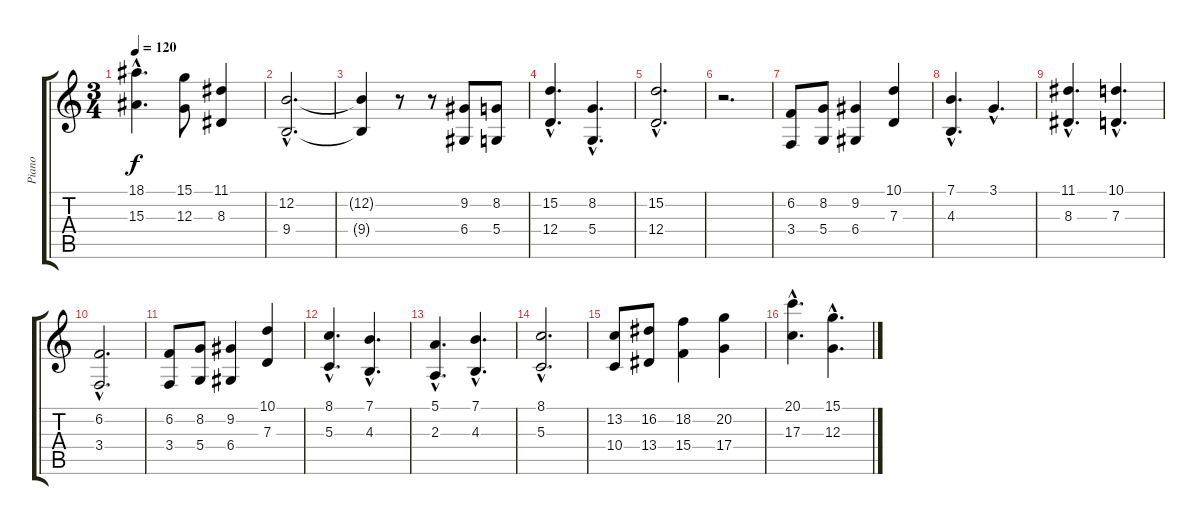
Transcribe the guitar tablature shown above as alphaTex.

\track ("Piano" "Piano") {instrument acousticgrandpiano}
\staff {score tabs}
\tuning (E4 B3 G3 D3 A2 E2) {hide}
\ts (3 4)
\tempo 120
\clef g2
\ks c
(18.1{hac} 15.3{hac}).4{d dy f} (15.1 12.3).8 (11.1 8.3).4 |
(12.2{hac} 9.4{hac}).2{d} |
(12.2{t} 9.4{t}).4 r.8 r.8 (9.2 6.4).8 (8.2 5.4).8 |
(15.2{hac} 12.4{hac}).4{d} (8.2{hac} 5.4{hac}).4{d} |
(15.2{hac} 12.4{hac}).2{d} |
r.2{d} |
(6.2 3.4).8 (8.2 5.4).8 (9.2 6.4).4 (10.1 7.3).4 |
(7.1{hac} 4.3{hac}).4{d} 3.1{hac}.4{d} |
(11.1{hac} 8.3{hac}).4{d} (10.1{hac} 7.3{hac}).4{d} |
(6.2{hac} 3.4{hac}).2{d} |
(6.2 3.4).8 (8.2 5.4).8 (9.2 6.4).4 (10.1 7.3).4 |
(8.1{hac} 5.3{hac}).4{d} (7.1{hac} 4.3{hac}).4{d} |
(5.1{hac} 2.3{hac}).4{d} (7.1{hac} 4.3{hac}).4{d} |
(8.1{hac} 5.3{hac}).2{d} |
(13.2 10.4).8 (16.2 13.4).8 (18.2 15.4).4 (20.2 17.4).4 |
(20.1{hac} 17.3{hac}).4{d} (15.1{hac} 12.3{hac}).4{d}
